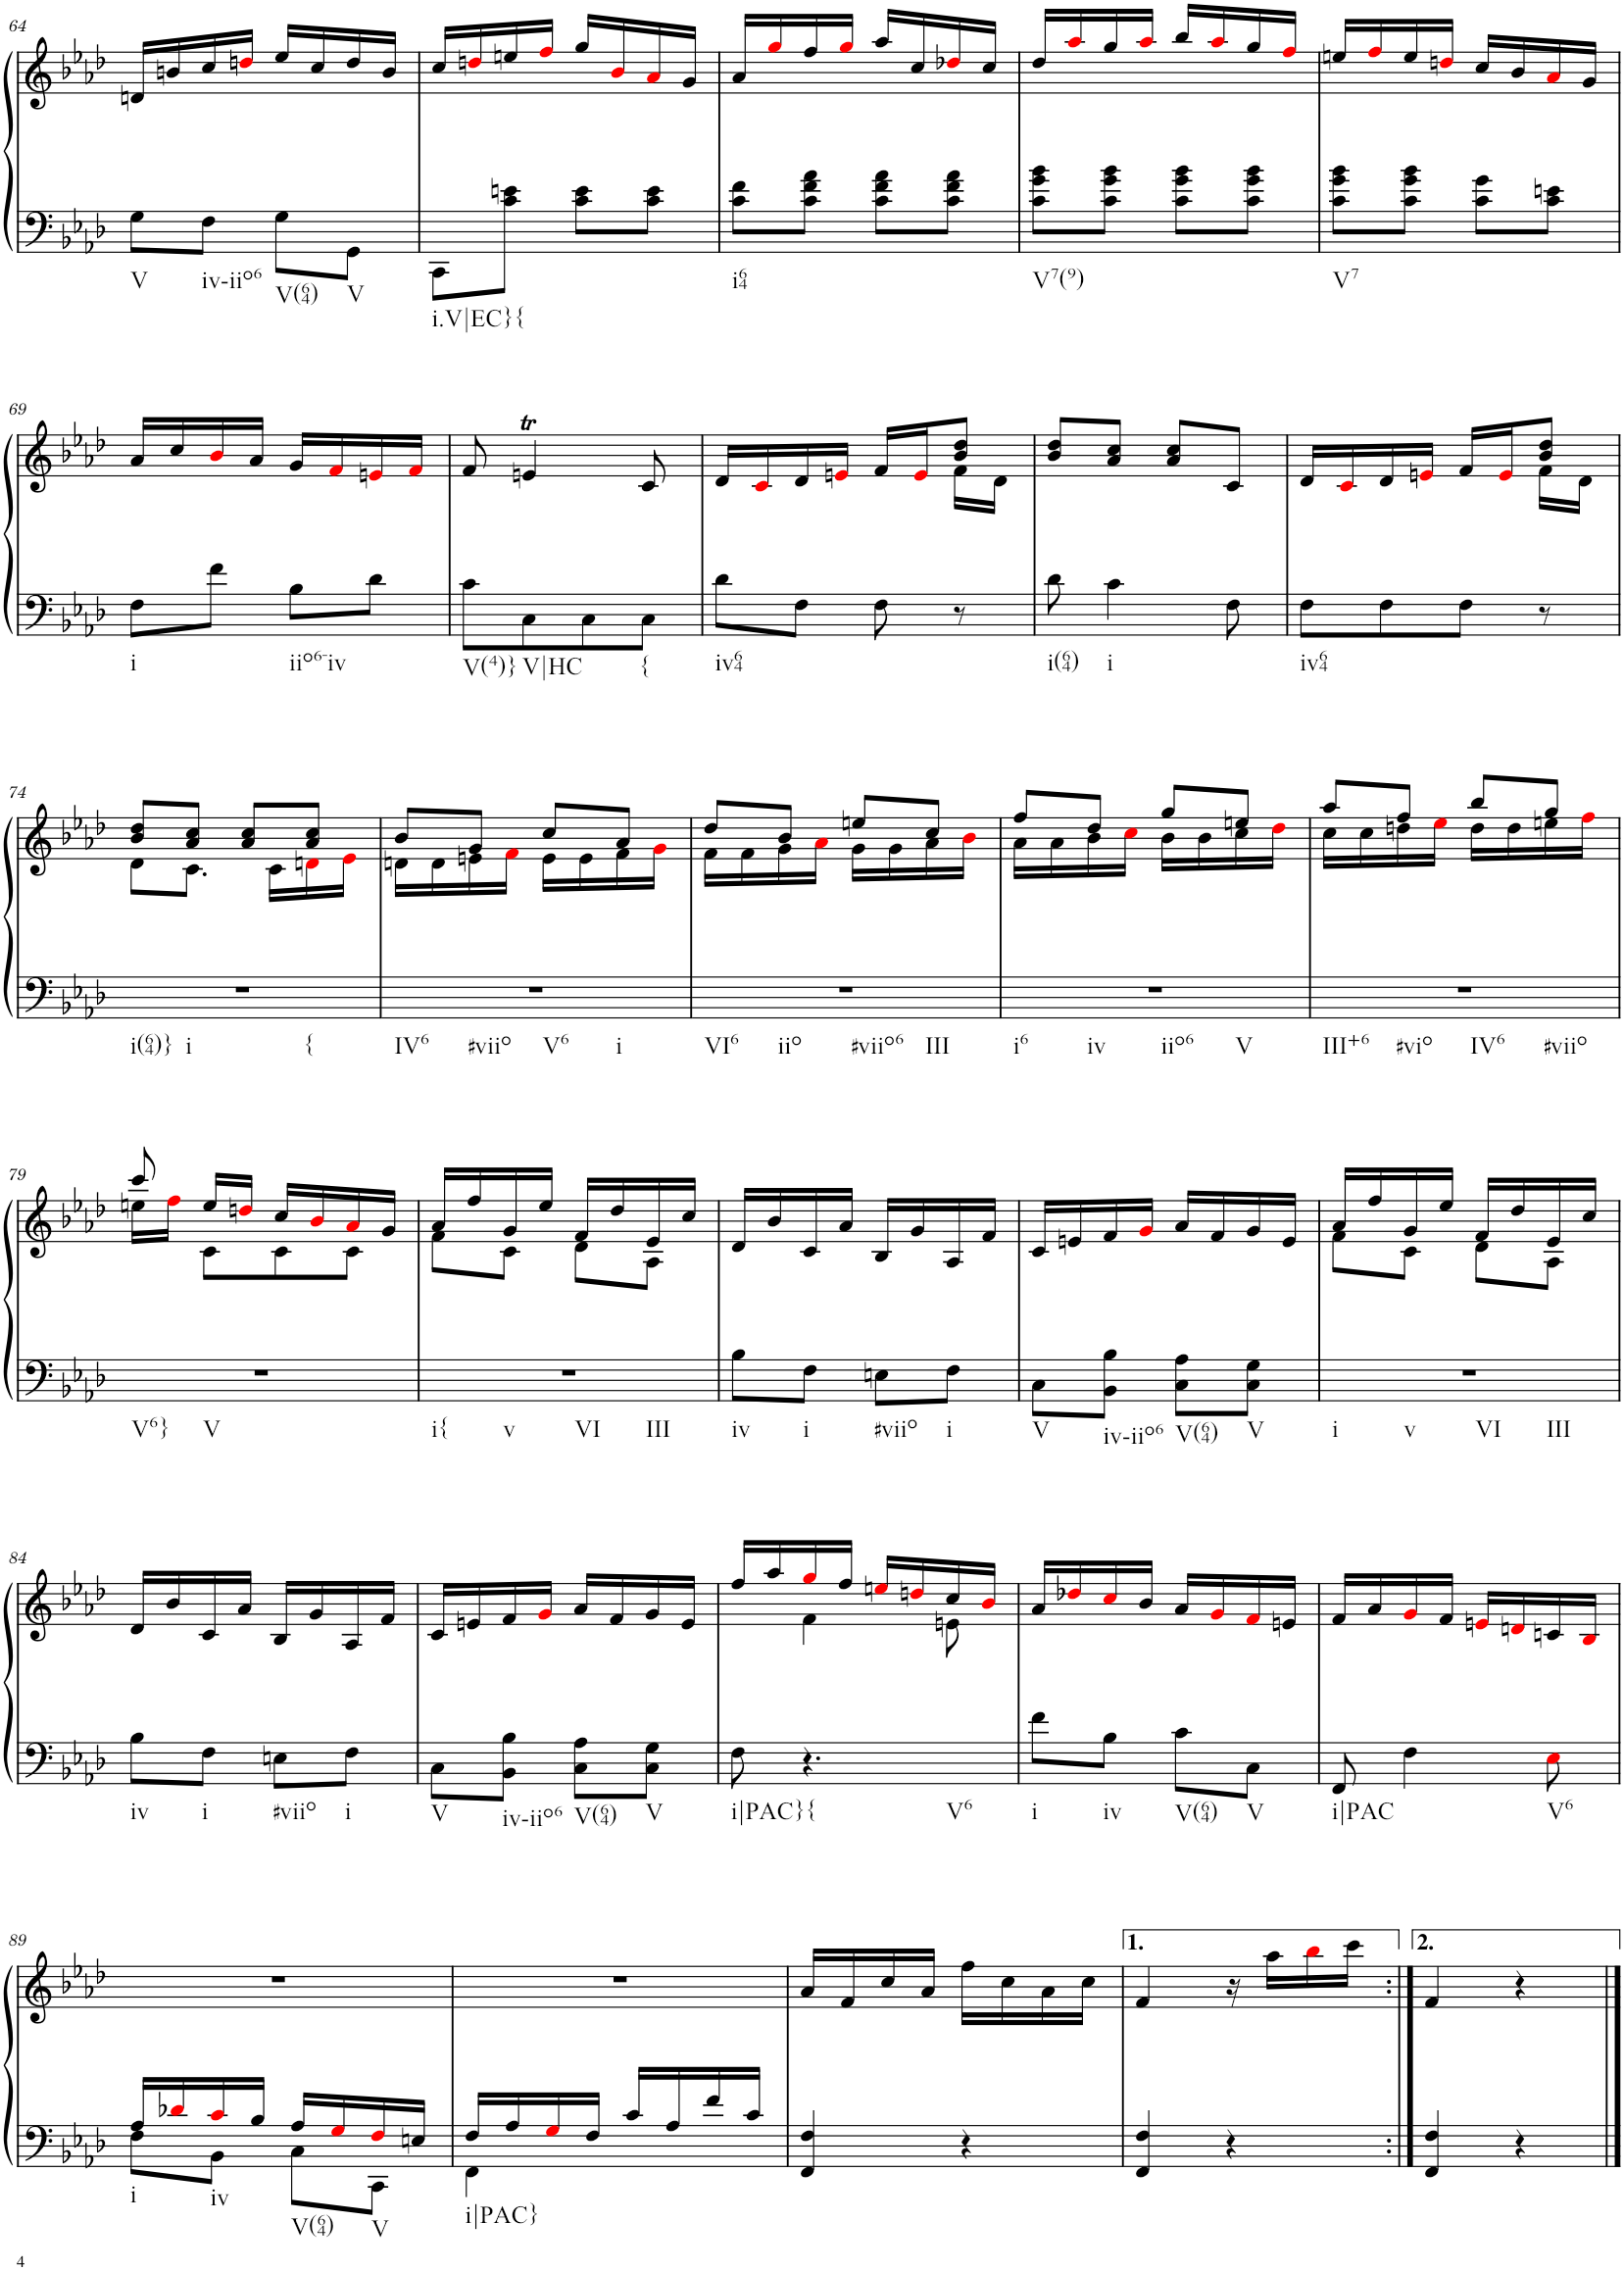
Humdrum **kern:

**kern	**kern
*part1	*part1
*staff2	*staff1
*I"Piano	*
*I'Pno.	*
!!LO:PB:g=z
*clefF4	*clefG2
*k[b-e-a-d-]	*k[b-e-a-d-]
*M2/4	*M2/4
=64	=64
!LO:TX:b:t=V	!
8G\L	16dn/LL
.	16bn/
!LO:TX:b:t=iv-iio6	!
8F\J	16cc/
.	16ddni/JJ
!LO:TX:b:t=V(64)	!
8G\L	16ee-/LL
.	16cc/
!LO:TX:b:t=V	!
8GG\J	16dd/
.	16b/JJ
=65	=65
!LO:TX:b:t=i.V|EC}{	!
8CC\L	16cc/LL
.	16ddni/
8c\ 8en\J	16een/
.	16ffi/JJ
8c\ 8e\L	16gg/LL
.	16b-i/
8c\ 8e\J	16a-i/
.	16g/JJ
=66	=66
!LO:TX:b:t=i64	!
8c\ 8f\L	16a-/LL
.	16ggi/
8c\ 8f\ 8a-\J	16ff/
.	16ggi/JJ
8c\ 8f\ 8a-\L	16aa-/LL
.	16cc/
8c\ 8f\ 8a-\J	16dd-Xi/
.	16cc/JJ
=67	=67
!LO:TX:b:t=V7(9)	!
8c\ 8g\ 8b-\L	16dd-/LL
.	16aa-i/
8c\ 8g\ 8b-\J	16gg/
.	16aa-i/JJ
8c\ 8g\ 8b-\L	16bb-/LL
.	16aa-i/
8c\ 8g\ 8b-\J	16gg/
.	16ffi/JJ
=68	=68
!LO:TX:b:t=V7	!
8c\ 8g\ 8b-\L	16een/LL
.	16ffi/
8c\ 8g\ 8b-\J	16ee/
.	16ddni/JJ
8c\ 8g\L	16cc/LL
.	16b-/
8c\ 8en\J	16a-i/
.	16g/JJ
!!LO:LB:g=z
=69	=69
!LO:TX:b:t=i	!
8F\L	16a-/LL
.	16cc/
8f\J	16b-i/
.	16a-/JJ
!LO:TX:b:t=iio6-iv	!
8B-\L	16g/LL
.	16fi/
8d-\J	16eni/
.	16fi/JJ
=70	=70
!LO:TX:b:t=V(4)}	!
8c\L	8f/
!LO:TX:b:t=V|HC	!
8C\	4ent/
8C\	.
!LO:TX:b:t={	!
8C\J	8c/
=71	=71
*	*^
!LO:TX:b:t=iv64	!	!
8d-\L	16d-/LL	4.ryy
.	16ci/	.
8F\J	16d-/	.
.	16eni/JJ	.
8F\	16f/LL	.
.	16ei/J	.
8r	8b-/ 8dd-/J	16f\LL
.	.	16d-\JJ
=72	=72	=72
!LO:TX:b:t=i(64)	!	!
*	*v	*v
8d-\	8b-/ 8dd-/L
!LO:TX:b:t=i	!
4c\	8a-/ 8cc/J
.	8a-/ 8cc/L
8F\	8c/J
=73	=73
*	*^
!LO:TX:b:t=iv64	!	!
8F\L	16d-/LL	4.ryy
.	16ci/	.
8F\	16d-/	.
.	16eni/JJ	.
8F\J	16f/LL	.
.	16ei/J	.
8r	8b-/ 8dd-/J	16f\LL
.	.	16d-\JJ
!!LO:LB:g=z	!!
=74	=74	=74
!LO:TX:b:t=i(64)}	!	!
!LO:TX:b:t=i	!	!
!LO:TX:b:t={	!	!
2r	8b-/ 8dd-/L	8d-\L
.	8a-/ 8cc/J	8.c\J
.	8a-/ 8cc/L	.
.	.	16c\LL
.	8a-/ 8cc/J	16dni\
.	.	16e-i\JJ
=75	=75	=75
!LO:TX:b:t=IV6	!	!
!LO:TX:b:t=#viio	!	!
!LO:TX:b:t=V6	!	!
!LO:TX:b:t=i	!	!
2r	8b-/L	16dn\LL
.	.	16d\
.	8g/J	16en\
.	.	16fi\JJ
.	8cc/L	16e\LL
.	.	16e\
.	8a-/J	16f\
.	.	16gi\JJ
=76	=76	=76
!LO:TX:b:t=VI6	!	!
!LO:TX:b:t=iio	!	!
!LO:TX:b:t=#viio6	!	!
!LO:TX:b:t=III	!	!
2r	8dd-/L	16f\LL
.	.	16f\
.	8b-/J	16g\
.	.	16a-i\JJ
.	8een/L	16g\LL
.	.	16g\
.	8cc/J	16a-\
.	.	16b-i\JJ
=77	=77	=77
!LO:TX:b:t=i6	!	!
!LO:TX:b:t=iv	!	!
!LO:TX:b:t=iio6	!	!
!LO:TX:b:t=V	!	!
2r	8ff/L	16a-\LL
.	.	16a-\
.	8dd-/J	16b-\
.	.	16cci\JJ
.	8gg/L	16b-\LL
.	.	16b-\
.	8een/J	16cc\
.	.	16dd-i\JJ
=78	=78	=78
!LO:TX:b:t=III+6	!	!
!LO:TX:b:t=#vio	!	!
!LO:TX:b:t=IV6	!	!
!LO:TX:b:t=#viio	!	!
2r	8aa-/L	16cc\LL
.	.	16cc\
.	8ff/J	16ddn\
.	.	16ee-i\JJ
.	8bb-/L	16dd\LL
.	.	16dd\
.	8gg/J	16een\
.	.	16ffi\JJ
!!LO:LB:g=z	!!
=79	=79	=79
!LO:TX:b:t=V6}	!	!
!LO:TX:b:t=V	!	!
2r	8ccc/	16een\LL
.	.	16ffi\JJ
.	16ee/LL	8c\L
.	16ddni/JJ	.
.	16cc/LL	8c\
.	16b-i/	.
.	16a-i/	8c\J
.	16g/JJ	.
=80	=80	=80
!LO:TX:b:t=i{	!	!
!LO:TX:b:t=v	!	!
!LO:TX:b:t=VI	!	!
!LO:TX:b:t=III	!	!
2r	16a-/LL	8f\L
.	16ff/	.
.	16g/	8c\J
.	16ee-/JJ	.
.	16f/LL	8d-\L
.	16dd-/	.
.	16e-/	8A-\J
.	16cc/JJ	.
*	*v	*v
=81	=81
!LO:TX:b:t=iv	!
8B-\L	16d-/LL
.	16b-/
!LO:TX:b:t=i	!
8F\J	16c/
.	16a-/JJ
!LO:TX:b:t=#viio	!
8En\L	16B-/LL
.	16g/
!LO:TX:b:t=i	!
8F\J	16A-/
.	16f/JJ
=82	=82
!LO:TX:b:t=V	!
8C\L	16c/LL
.	16en/
!LO:TX:b:t=iv-iio6	!
8BB-\ 8B-\J	16f/
.	16gi/JJ
!LO:TX:b:t=V(64)	!
8C\ 8A-\L	16a-/LL
.	16f/
!LO:TX:b:t=V	!
8C\ 8G\J	16g/
.	16e/JJ
=83	=83
*	*^
!LO:TX:b:t=i	!	!
!LO:TX:b:t=v	!	!
!LO:TX:b:t=VI	!	!
!LO:TX:b:t=III	!	!
2r	16a-/LL	8f\L
.	16ff/	.
.	16g/	8c\J
.	16ee-/JJ	.
.	16f/LL	8d-\L
.	16dd-/	.
.	16e-/	8A-\J
.	16cc/JJ	.
*	*v	*v
!!LO:LB:g=z
=84	=84
!LO:TX:b:t=iv	!
8B-\L	16d-/LL
.	16b-/
!LO:TX:b:t=i	!
8F\J	16c/
.	16a-/JJ
!LO:TX:b:t=#viio	!
8En\L	16B-/LL
.	16g/
!LO:TX:b:t=i	!
8F\J	16A-/
.	16f/JJ
=85	=85
!LO:TX:b:t=V	!
8C\L	16c/LL
.	16en/
!LO:TX:b:t=iv-iio6	!
8BB-\ 8B-\J	16f/
.	16gi/JJ
!LO:TX:b:t=V(64)	!
8C\ 8A-\L	16a-/LL
.	16f/
!LO:TX:b:t=V	!
8C\ 8G\J	16g/
.	16e/JJ
=86	=86
*	*^
!LO:TX:b:t=i|PAC}{	!	!
8F\	16ff/LL	8ryy
.	16aa-/	.
!LO:TX:b:t=V6	!	!
4.r	16ggi/	4f\
.	16ff/JJ	.
.	16eeni/LL	.
.	16ddni/	.
.	16cc/	8en\
.	16b-i/JJ	.
*	*v	*v
=87	=87
!LO:TX:b:t=i	!
8f\L	16a-/LL
.	16dd-Xi/
!LO:TX:b:t=iv	!
8B-\J	16cci/
.	16b-/JJ
!LO:TX:b:t=V(64)	!
8c\L	16a-/LL
.	16gi/
!LO:TX:b:t=V	!
8C\J	16fi/
.	16en/JJ
=88	=88
!LO:TX:b:t=i|PAC	!
8FF/	16f/LL
.	16a-/
4F\	16gi/
.	16f/JJ
.	16eni/LL
.	16dni/
!LO:TX:b:t=V6	!
8E-i\	16cn/
.	16B-i/JJ
!!LO:LB:g=z
=89	=89
*^	*
!LO:TX:b:t=i	!	!
16A-/LL	8F\L	2r
16d-Xi/	.	.
!LO:TX:b:t=iv	!	!
16ci/	8BB-\J	.
16B-/JJ	.	.
!LO:TX:b:t=V(64)	!	!
16A-/LL	8C\L	.
16Gi/	.	.
!LO:TX:b:t=V	!	!
16Fi/	8CC\J	.
16En/JJ	.	.
=90	=90	=90
!LO:TX:b:t=i|PAC}	!	!
16F/LL	4FF\	2r
16A-/	.	.
16Gi/	.	.
16F/JJ	.	.
16c/LL	4ryy	.
16A-/	.	.
16f/	.	.
16c/JJ	.	.
*v	*v	*
=91	=91
4FF/ 4F/	16a-/LL
.	16f/
.	16cc/
.	16a-/JJ
4r	16ff\LL
.	16cc\
.	16a-\
.	16cc\JJ
=92	=92
4FF/ 4F/	4f/
4r	16r
.	16aa-\LL
.	16bb-i\
.	16ccc\JJ
=92X2:|!	=92X2:|!
4FF/ 4F/	4f/
4r	4r
==	==
*-	*-
